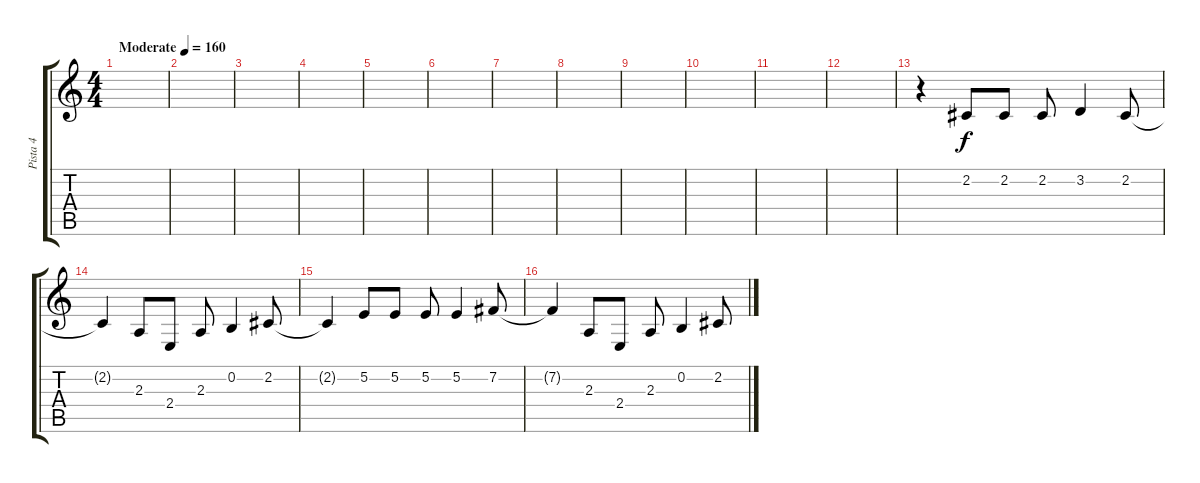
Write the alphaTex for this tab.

\track ("Pista 4" "Pista 4") {instrument electricgrandpiano}
\staff {score tabs}
\tuning (E4 B3 G3 D3 A2 E2) {hide}
\ts (4 4)
\tempo (160 "Moderate")
\clef g2
\ks c
|
|
|
|
|
|
|
|
|
|
|
|
r.4 2.2.8 2.2.8 2.2.8 3.2.4 2.2.8 |
2.2{t}.4 2.3.8 2.4.8 2.3.8 0.2.4 2.2.8 |
2.2{t}.4 5.2.8 5.2.8 5.2.8 5.2.4 7.2.8 |
7.2{t}.4 2.3.8 2.4.8 2.3.8 0.2.4 2.2.8
